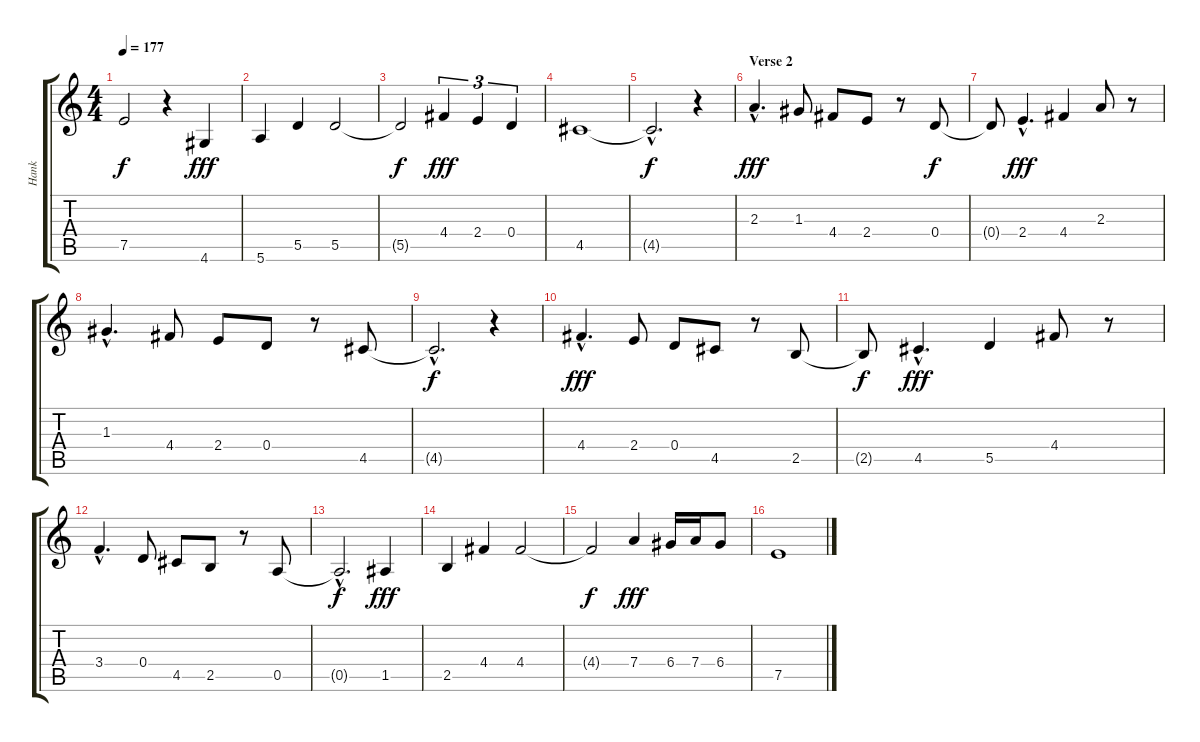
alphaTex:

\track ("Hank" "Hank") {instrument electricguitarmuted}
\staff {score tabs}
\tuning (E4 B3 G3 D3 A2 E2) {hide}
\ts (4 4)
\tempo 177
\clef g2
\ks c
7.5{t}.2{dy f} r.4 4.6.4{dy fff} |
5.6.4 5.5.4 5.5.2 |
5.5{t}.2{dy f} 4.4.4{tu (3 2) dy fff} 2.4.4{tu (3 2)} 0.4.4{tu (3 2)} |
4.5.1 |
4.5{hac t}.2{d dy f} r.4 |
\section ("" "Verse 2")
2.3{hac}.4{d dy fff} 1.3.8 4.4.8 2.4.8 r.8 0.4.8{dy f} |
0.4{t}.8 2.4{hac}.4{d dy fff} 4.4.4 2.3.8 r.8 |
1.3{hac}.4{d} 4.4.8 2.4.8 0.4.8 r.8 4.5.8 |
4.5{hac t}.2{d dy f} r.4 |
4.4{hac}.4{d dy fff} 2.4.8 0.4.8 4.5.8 r.8 2.5.8 |
2.5{t}.8{dy f} 4.5{hac}.4{d dy fff} 5.5.4 4.4.8 r.8 |
3.4{hac}.4{d} 0.4.8 4.5.8 2.5.8 r.8 0.5.8 |
0.5{hac t}.2{d dy f} 1.5.4{dy fff} |
2.5.4 4.4.4 4.4.2 |
4.4{t}.2{dy f} 7.4.4{dy fff} 6.4.16 7.4.16 6.4.8 |
7.5.1
